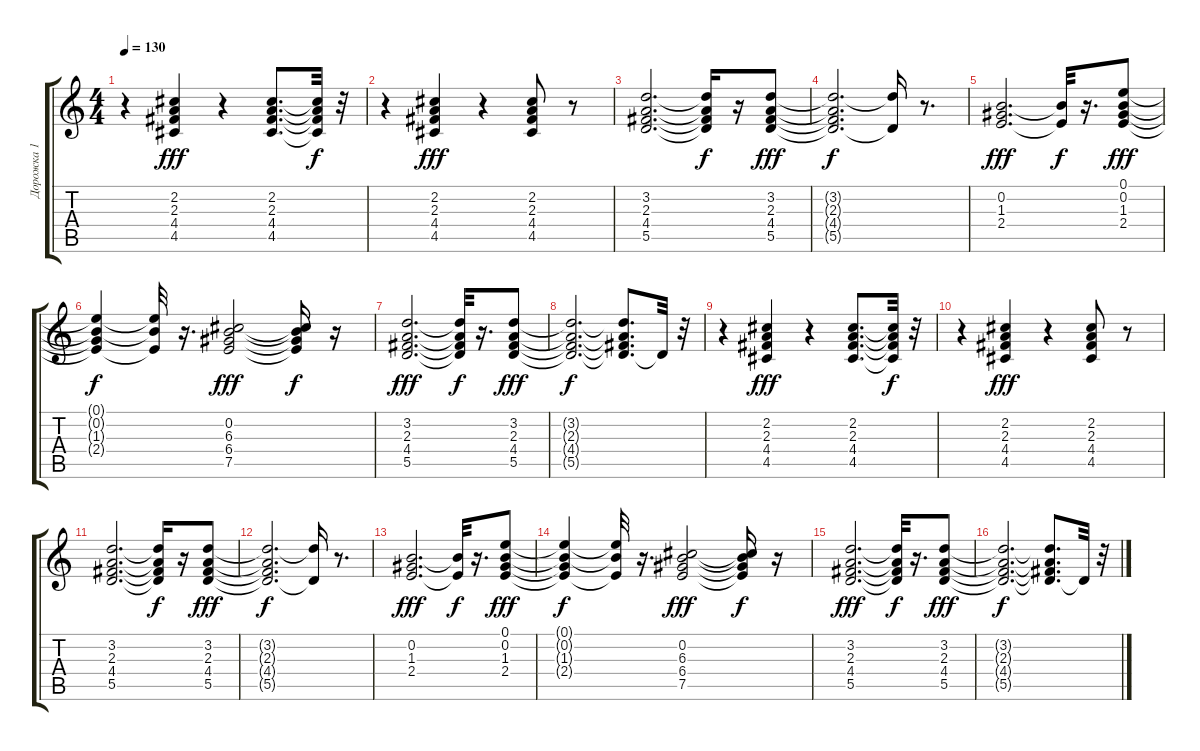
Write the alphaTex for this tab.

\track ("Дорожка 1" "Дорожка 1") {instrument overdrivenguitar}
\staff {score tabs}
\tuning (E4 B3 G3 D3 A2 E2) {hide}
\ts (4 4)
\tempo 130
\clef g2
\ks c
r.4{dy f} (2.2 2.3 4.4 4.5).4{dy fff} r.4 (2.2 2.3 4.4 4.5).8{d} (2.2{t} 2.3{t} 4.4{t} 4.5{t}).32{dy f} r.32 |
r.4 (2.2 2.3 4.4 4.5).4{dy fff} r.4 (2.2 2.3 4.4 4.5).8 r.8 |
(3.2 2.3 4.4 5.5).2{d} (3.2{t} 2.3{t} 4.4{t} 5.5{t}).16{dy f} r.16 (3.2 2.3 4.4 5.5).8{dy fff} |
(3.2{t} 2.3{t} 4.4{t} 5.5{t}).2{d dy f} (3.2{t} 5.5{t}).16 r.8{d} |
(0.2 1.3 2.4).2{d dy fff} (0.2{t} 2.4{t}).32{dy f} r.16{d} (0.1 0.2 1.3 2.4).8{dy fff} |
(0.1{t} 0.2{t} 1.3{t} 2.4{t}).4{dy f} (0.1{t} 0.2{t} 2.4{t}).32 r.16{d} (0.2 6.3 6.4 7.5).2{dy fff} (0.2{t} 6.3{t} 6.4{t} 7.5{t}).16{dy f} r.16 |
(3.2 2.3 4.4 5.5).2{d dy fff} (3.2{t} 2.3{t} 4.4{t} 5.5{t}).32{dy f} r.16{d} (3.2 2.3 4.4 5.5).8{dy fff} |
(3.2{t} 2.3{t} 4.4{t} 5.5{t}).2{d dy f} (3.2{t} 2.3{t} 4.4{t} 5.5{t}).8{d} 5.5{t}.32 r.32 |
r.4 (2.2 2.3 4.4 4.5).4{dy fff} r.4 (2.2 2.3 4.4 4.5).8{d} (2.2{t} 2.3{t} 4.4{t} 4.5{t}).32{dy f} r.32 |
r.4 (2.2 2.3 4.4 4.5).4{dy fff} r.4 (2.2 2.3 4.4 4.5).8 r.8 |
(3.2 2.3 4.4 5.5).2{d} (3.2{t} 2.3{t} 4.4{t} 5.5{t}).16{dy f} r.16 (3.2 2.3 4.4 5.5).8{dy fff} |
(3.2{t} 2.3{t} 4.4{t} 5.5{t}).2{d dy f} (3.2{t} 5.5{t}).16 r.8{d} |
(0.2 1.3 2.4).2{d dy fff} (0.2{t} 2.4{t}).32{dy f} r.16{d} (0.1 0.2 1.3 2.4).8{dy fff} |
(0.1{t} 0.2{t} 1.3{t} 2.4{t}).4{dy f} (0.1{t} 0.2{t} 2.4{t}).32 r.16{d} (0.2 6.3 6.4 7.5).2{dy fff} (0.2{t} 6.3{t} 6.4{t} 7.5{t}).16{dy f} r.16 |
(3.2 2.3 4.4 5.5).2{d dy fff} (3.2{t} 2.3{t} 4.4{t} 5.5{t}).32{dy f} r.16{d} (3.2 2.3 4.4 5.5).8{dy fff} |
(3.2{t} 2.3{t} 4.4{t} 5.5{t}).2{d dy f} (3.2{t} 2.3{t} 4.4{t} 5.5{t}).8{d} 5.5{t}.32 r.32
